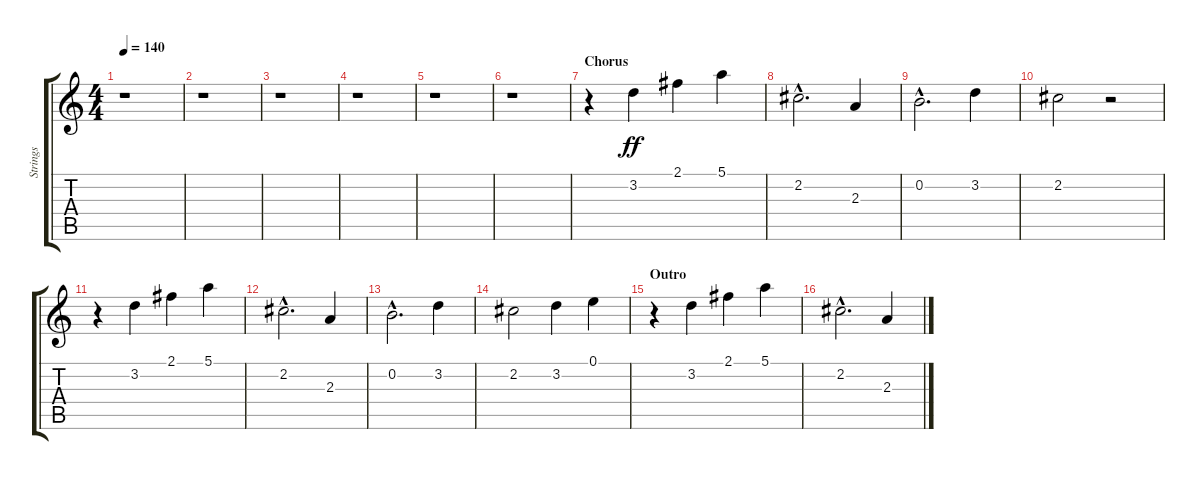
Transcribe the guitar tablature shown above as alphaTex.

\track ("Strings" "Strings") {instrument guitarharmonics}
\staff {score tabs}
\tuning (E4 B3 G3 D3 A2 E2) {hide}
\ts (4 4)
\tempo 140
\clef g2
\ks c
r.1{dy ff} |
r.1 |
r.1 |
r.1 |
r.1 |
r.1 |
\section ("" "Chorus")
r.4 3.2.4 2.1.4 5.1.4 |
2.2{hac}.2{d} 2.3.4 |
0.2{hac}.2{d} 3.2.4 |
2.2.2 r.2 |
r.4 3.2.4 2.1.4 5.1.4 |
2.2{hac}.2{d} 2.3.4 |
0.2{hac}.2{d} 3.2.4 |
2.2.2 3.2.4 0.1.4 |
\section ("" "Outro")
r.4 3.2.4 2.1.4 5.1.4 |
2.2{hac}.2{d} 2.3.4
